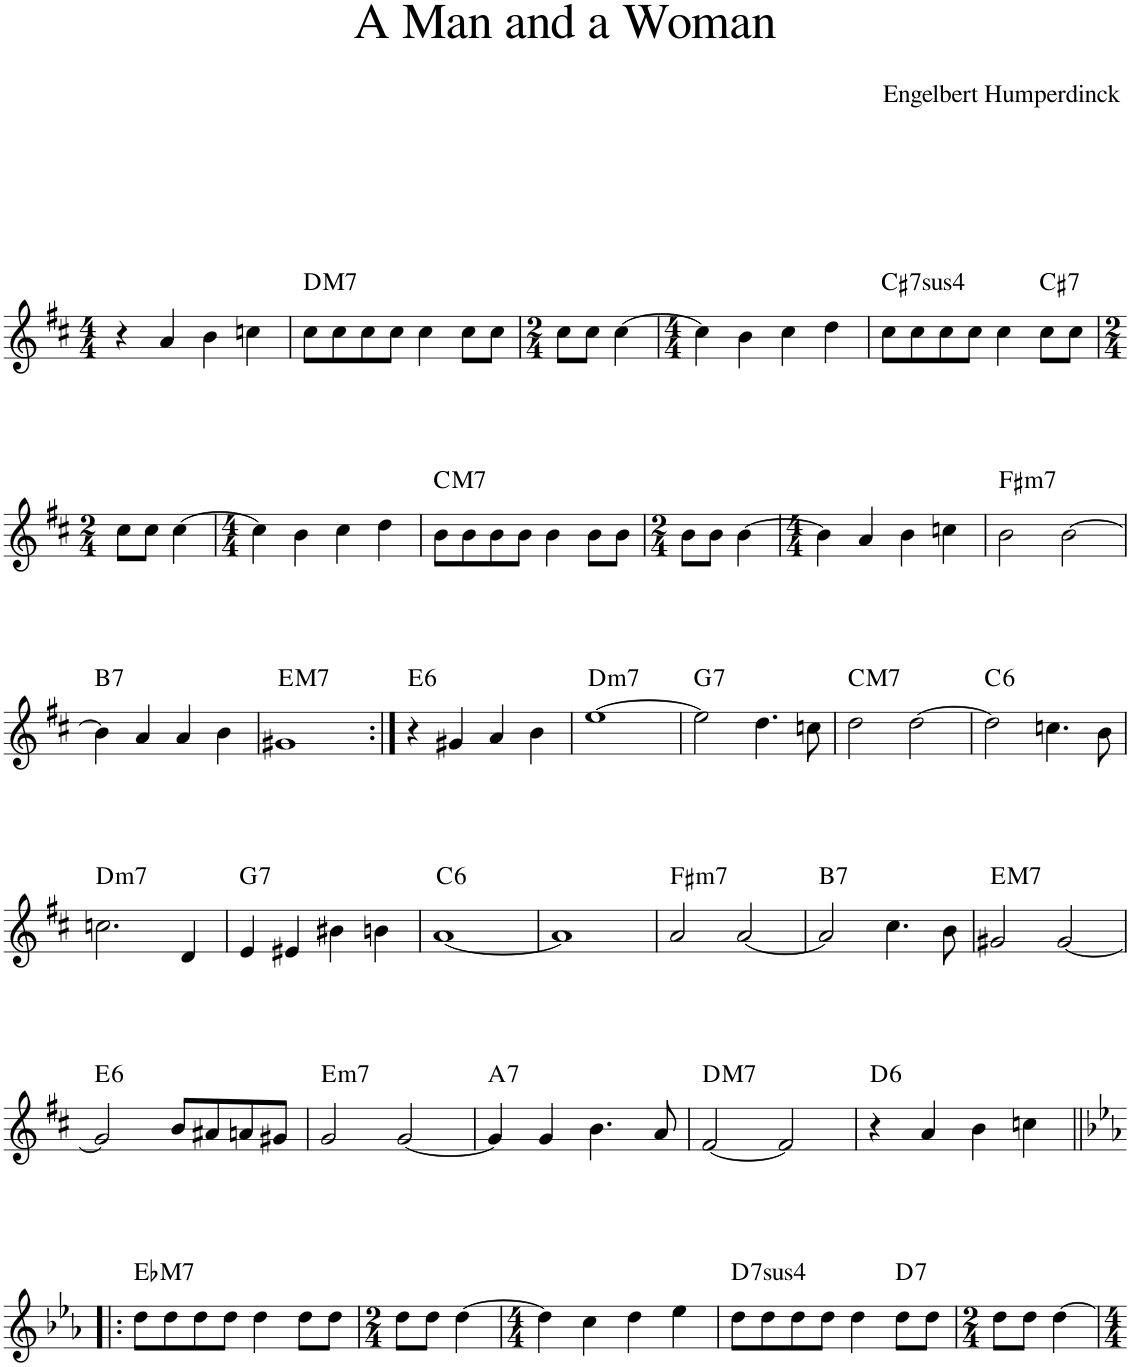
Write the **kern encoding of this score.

**kern	**harte
*part1	*part1
*staff1	*
*I"Piano	*
*I'Pno.	*
*clefG2	*
*k[f#c#]	*
*M4/4	*
=1	=1
4r	.
4a/	.
4b\	.
4ccn\	.
=2	=2
!	!LO:H:kt=M7
8cc#\L	D:maj7
8cc#\	.
8cc#\	.
8cc#\J	.
4cc#\	.
8cc#\L	.
8cc#\J	.
=3	=3
*M2/4	*
8cc#\L	.
8cc#\J	.
[4cc#\	.
=4	=4
*M4/4	*
4cc#\]	.
4b\	.
4cc#\	.
4dd\	.
=5	=5
!	!LO:H:kt=74
8cc#\L	C#:sus4(7)
8cc#\	.
8cc#\	.
8cc#\J	.
4cc#\	.
!	!LO:H:kt=7
8cc#\L	C#:7
8cc#\J	.
!!LO:LB:g=z
=6	=6
*M2/4	*
8cc#\L	.
8cc#\J	.
[4cc#\	.
=7	=7
*M4/4	*
4cc#\]	.
4b\	.
4cc#\	.
4dd\	.
=8	=8
!	!LO:H:kt=M7
8b\L	C:maj7
8b\	.
8b\	.
8b\J	.
4b\	.
8b\L	.
8b\J	.
=9	=9
*M2/4	*
8b\L	.
8b\J	.
[4b\	.
=10	=10
*M4/4	*
4b\]	.
4a/	.
4b\	.
4ccn\	.
=11	=11
!	!LO:H:kt=m7
2b\	F#:min7
[2b\	.
!!LO:LB:g=z
=12	=12
!	!LO:H:kt=7
4b\]	B:7
4a/	.
4a/	.
4b\	.
=13	=13
!	!LO:H:kt=M7
1g#X	E:maj7
=14:|!	=14:|!
!	!LO:H:kt=6
4r	E:maj6
4g#X/	.
4a/	.
4b\	.
=15	=15
!	!LO:H:kt=m7
[1ee	D:min7
=16	=16
!	!LO:H:kt=7
2ee\]	G:7
4.dd\	.
8ccn\	.
=17	=17
!	!LO:H:kt=M7
2dd\	C:maj7
[2dd\	.
=18	=18
!	!LO:H:kt=6
2dd\]	C:maj6
4.ccn\	.
8b\	.
!!LO:LB:g=z
=19	=19
!	!LO:H:kt=m7
2.ccn\	D:min7
4d/	.
=20	=20
!	!LO:H:kt=7
4e/	G:7
4e#X/	.
4b#X\	.
4bn\	.
=21	=21
!	!LO:H:kt=6
[1a	C:maj6
=22	=22
1a]	.
=23	=23
!	!LO:H:kt=m7
2a/	F#:min7
[2a/	.
=24	=24
!	!LO:H:kt=7
2a/]	B:7
4.cc#\	.
8b\	.
=25	=25
!	!LO:H:kt=M7
2g#X/	E:maj7
[2g#/	.
!!LO:LB:g=z
=26	=26
!	!LO:H:kt=6
2g#/]	E:maj6
8b/L	.
8a#X/	.
8an/	.
8g#X/J	.
=27	=27
!	!LO:H:kt=m7
2g/	E:min7
[2g/	.
=28	=28
!	!LO:H:kt=7
4g/]	A:7
4g/	.
4.b\	.
8a/	.
=29	=29
!	!LO:H:kt=M7
[2f#/	D:maj7
2f#/]	.
=30	=30
!	!LO:H:kt=6
4r	D:maj6
4a/	.
4b\	.
4ccn\	.
!!LO:LB:g=z
=31!|:	=31!|:
*k[b-e-a-]	*
!	!LO:H:kt=M7
8dd\L	Eb:maj7
8dd\	.
8dd\	.
8dd\J	.
4dd\	.
8dd\L	.
8dd\J	.
=32	=32
*M2/4	*
8dd\L	.
8dd\J	.
[4dd\	.
=33	=33
*M4/4	*
4dd\]	.
4cc\	.
4dd\	.
4ee-\	.
=34	=34
!	!LO:H:kt=74
8dd\L	D:sus4(7)
8dd\	.
8dd\	.
8dd\J	.
4dd\	.
!	!LO:H:kt=7
8dd\L	D:7
8dd\J	.
=35	=35
*M2/4	*
8dd\L	.
8dd\J	.
[4dd\	.
=	=
*-	*-
